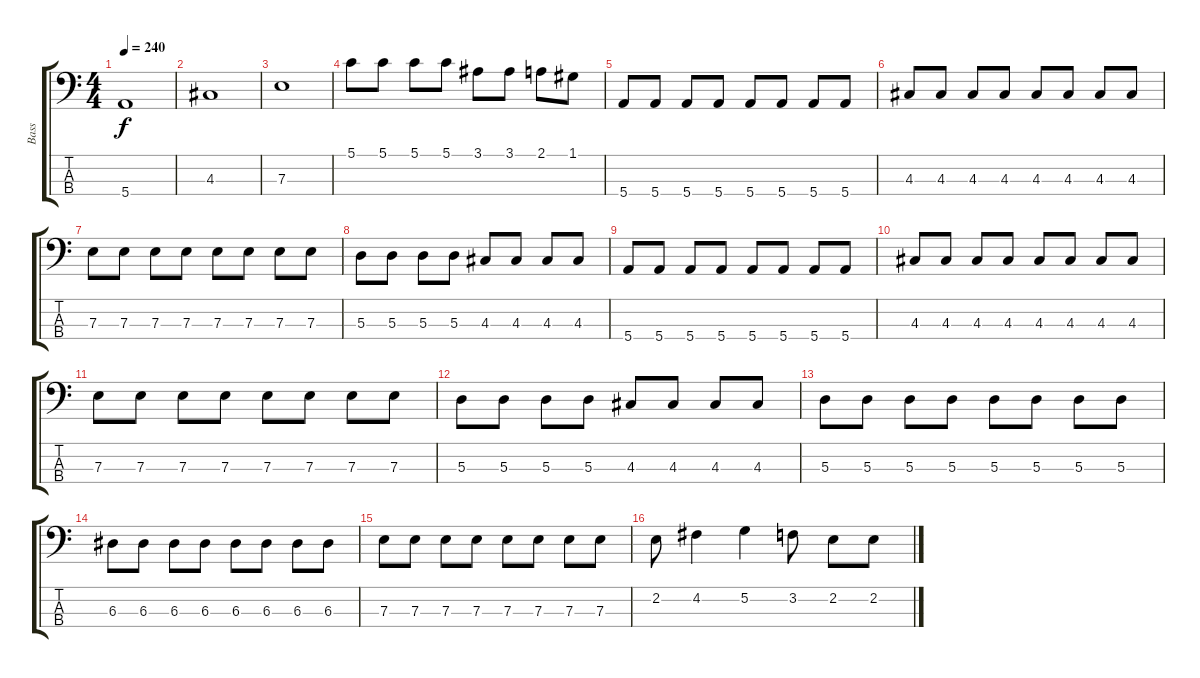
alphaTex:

\track ("Bass" "Bass") {instrument electricbassfinger}
\staff {score tabs}
\tuning (G2 D2 A1 E1) {hide}
\ts (4 4)
\tempo 240
\clef f4
\ks c
5.4.1{dy f} |
4.3.1 |
7.3.1 |
5.1.8 5.1.8 5.1.8 5.1.8 3.1.8 3.1.8 2.1.8 1.1.8 |
5.4.8 5.4.8 5.4.8 5.4.8 5.4.8 5.4.8 5.4.8 5.4.8 |
4.3.8 4.3.8 4.3.8 4.3.8 4.3.8 4.3.8 4.3.8 4.3.8 |
7.3.8 7.3.8 7.3.8 7.3.8 7.3.8 7.3.8 7.3.8 7.3.8 |
5.3.8 5.3.8 5.3.8 5.3.8 4.3.8 4.3.8 4.3.8 4.3.8 |
5.4.8 5.4.8 5.4.8 5.4.8 5.4.8 5.4.8 5.4.8 5.4.8 |
4.3.8 4.3.8 4.3.8 4.3.8 4.3.8 4.3.8 4.3.8 4.3.8 |
7.3.8 7.3.8 7.3.8 7.3.8 7.3.8 7.3.8 7.3.8 7.3.8 |
5.3.8 5.3.8 5.3.8 5.3.8 4.3.8 4.3.8 4.3.8 4.3.8 |
5.3.8 5.3.8 5.3.8 5.3.8 5.3.8 5.3.8 5.3.8 5.3.8 |
6.3.8 6.3.8 6.3.8 6.3.8 6.3.8 6.3.8 6.3.8 6.3.8 |
7.3.8 7.3.8 7.3.8 7.3.8 7.3.8 7.3.8 7.3.8 7.3.8 |
2.2.8 4.2.4 5.2.4 3.2.8 2.2.8 2.2.8
